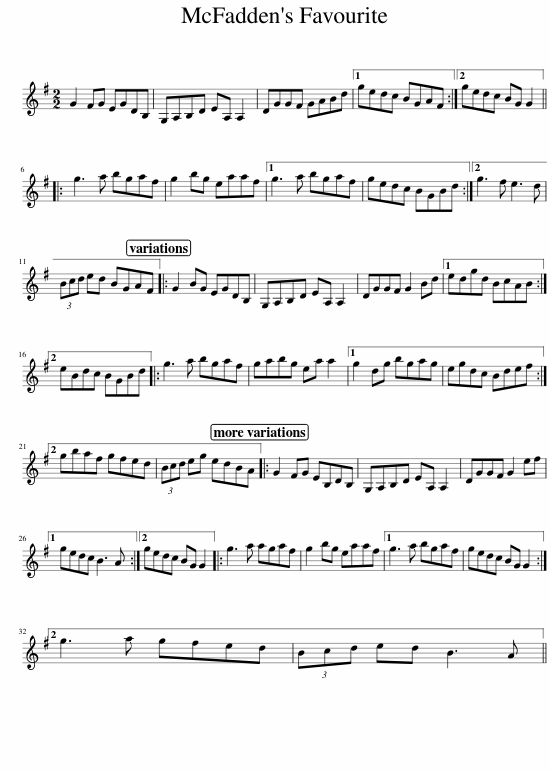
X:1
L:1/8
M:2/2
I:linebreak $
K:G
V:1 treble
V:1
 G2 FG EGDB, | G,A,B,D EA, A,2 | DGGF GABd |1 gedc BGAF :|2 gedc BG G2 |:$ %5
 g3 a bgaf | g2 bg eaaf |1 g3 a bgaf | gedc BGBd :|2 g3 f e3 d |$ %10
 (3Bcd ed BGAF |: G2 BG EGDB, | G,A,B,D EA, A,2 | DGGF G2 Bd |1 edgd BcAB :|2$ %15
 eBdc BGBd |: g3 a bgaf | gabg ea a2 |1 g2 dg bgag | egdc Bdef :|2$ %20
 gbaf gfed | (3Bcd eg edBA |: G2 FG EB,DB, | G,A,B,D EA, A,2 | DGGF G2 ef |1$ %25
 gedc B3 A :|2 gedc BG G2 |: g3 a agaf | g2 bg eaaf |1 g3 a bgaf | %30
 gedc BG G2 :|2$ g3 a gfed | (3Bcd ed B3 A || %33
